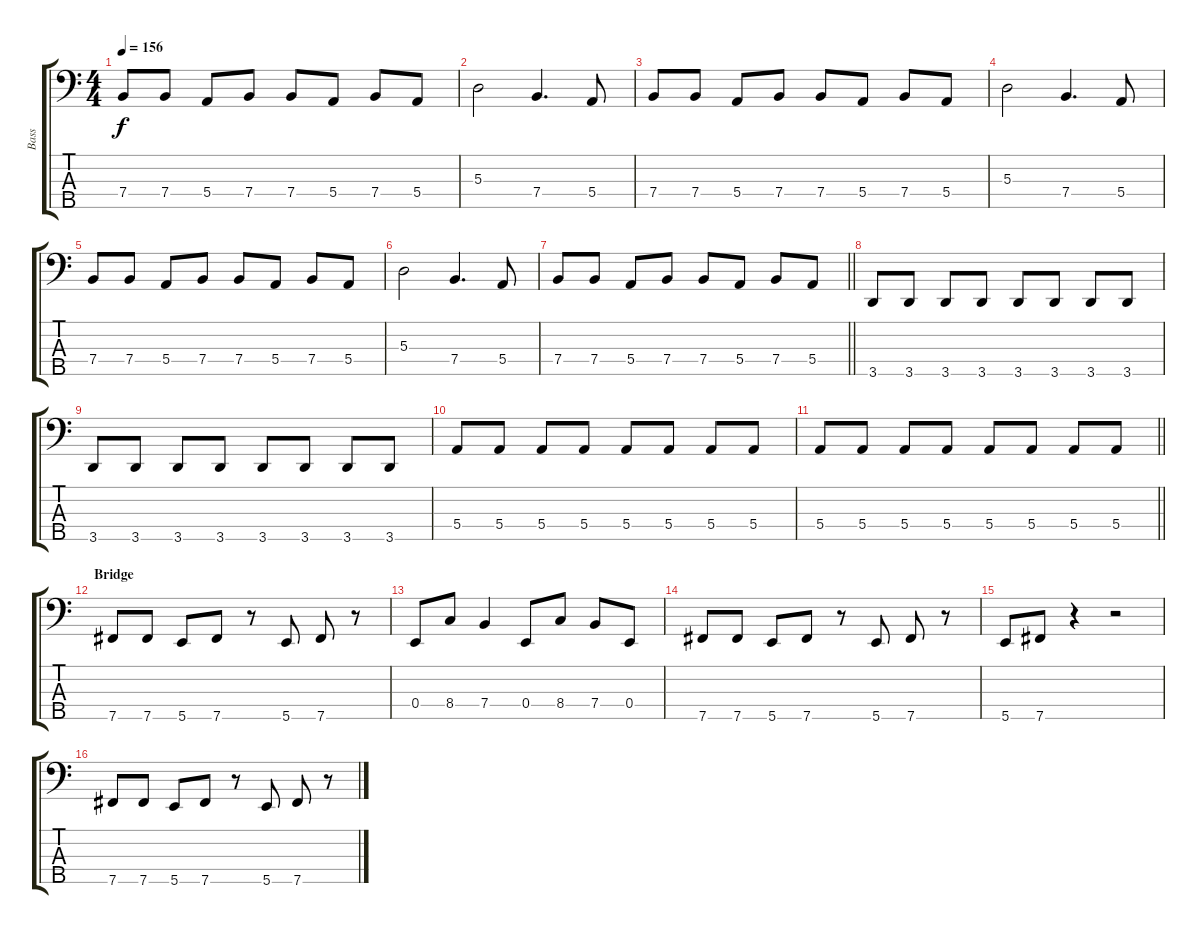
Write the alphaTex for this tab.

\track ("Bass" "Bass") {instrument electricbassfinger}
\staff {score tabs}
\tuning (G2 D2 A1 E1 B0) {hide}
\ts (4 4)
\tempo 156
\clef f4
\ks c
7.4.8{dy f} 7.4.8 5.4.8 7.4.8 7.4.8 5.4.8 7.4.8 5.4.8 |
5.3.2 7.4.4{d} 5.4.8 |
7.4.8 7.4.8 5.4.8 7.4.8 7.4.8 5.4.8 7.4.8 5.4.8 |
5.3.2 7.4.4{d} 5.4.8 |
7.4.8 7.4.8 5.4.8 7.4.8 7.4.8 5.4.8 7.4.8 5.4.8 |
5.3.2 7.4.4{d} 5.4.8 |
\barLineRight lightlight
7.4.8 7.4.8 5.4.8 7.4.8 7.4.8 5.4.8 7.4.8 5.4.8 |
\section ("" "")
3.5.8 3.5.8 3.5.8 3.5.8 3.5.8 3.5.8 3.5.8 3.5.8 |
3.5.8 3.5.8 3.5.8 3.5.8 3.5.8 3.5.8 3.5.8 3.5.8 |
5.4.8 5.4.8 5.4.8 5.4.8 5.4.8 5.4.8 5.4.8 5.4.8 |
\barLineRight lightlight
5.4.8 5.4.8 5.4.8 5.4.8 5.4.8 5.4.8 5.4.8 5.4.8 |
\section ("" "Bridge")
7.5.8 7.5.8 5.5.8 7.5.8 r.8 5.5.8 7.5.8 r.8 |
0.4.8 8.4.8 7.4.4 0.4.8 8.4.8 7.4.8 0.4.8 |
7.5.8 7.5.8 5.5.8 7.5.8 r.8 5.5.8 7.5.8 r.8 |
5.5.8 7.5.8 r.4 r.2 |
7.5.8 7.5.8 5.5.8 7.5.8 r.8 5.5.8 7.5.8 r.8
